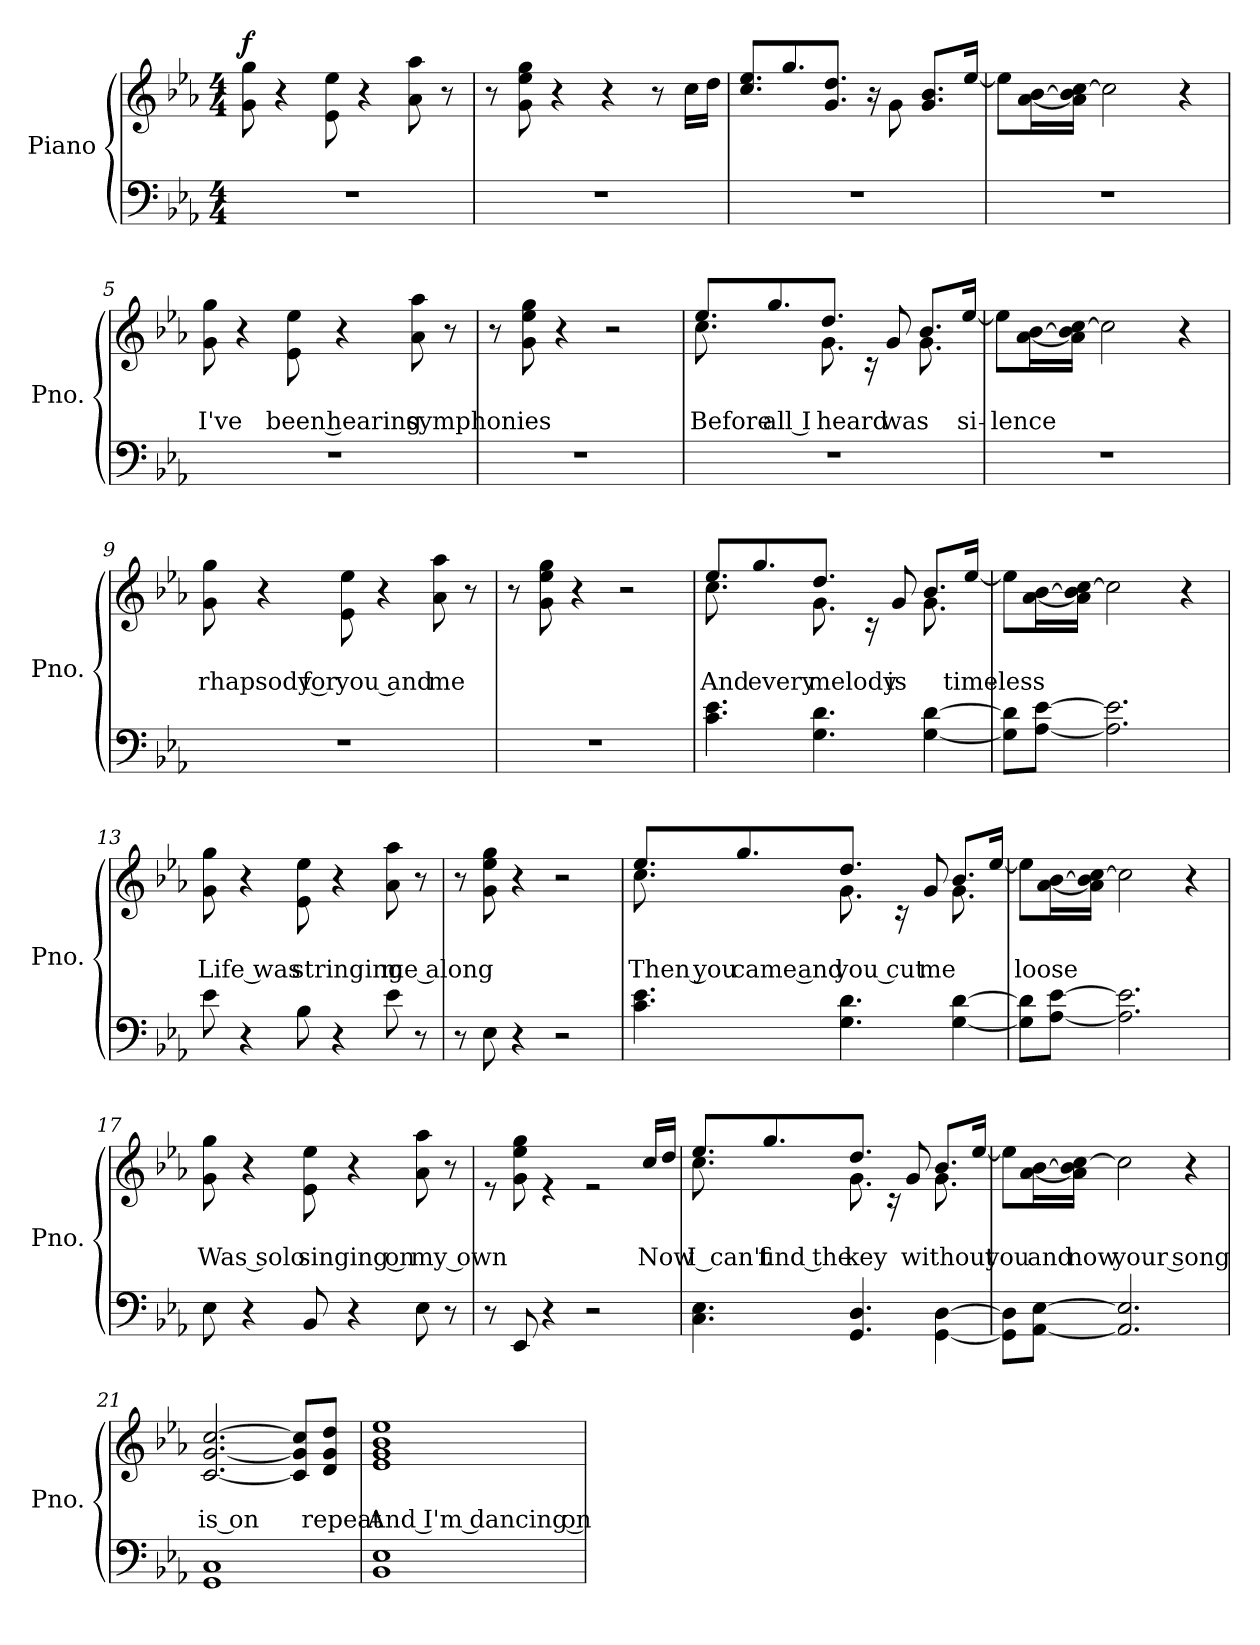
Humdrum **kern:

**kern	**kern	**text	**text	**dynam
*part1	*part1	*part1	*part1	*part1
*staff2	*staff1	*staff1	*staff1	*staff1/2
*I"Piano	*	*	*	*
*I'Pno.	*	*	*	*
*clefF4	*clefG2	*	*	*
*k[b-e-a-]	*k[b-e-a-]	*	*	*
*M4/4	*M4/4	*	*	*
*MM120	*MM120	*	*	*
=1	=1	=1	=1	=1
!	!	!	!	!LO:DY:b
1r	8g\ 8gg\	.	.	f
.	4r	.	.	.
.	8e-\ 8ee-\	.	.	.
.	4r	.	.	.
.	8a-\ 8aa-\	.	.	.
.	8r	.	.	.
=2	=2	=2	=2	=2
1r	8r	.	.	.
.	8g\ 8ee-\ 8gg\	.	.	.
.	4r	.	.	.
.	4r	.	.	.
.	8r	.	.	.
.	16cc\LL	.	.	.
.	16dd\JJ	.	.	.
=3	=3	=3	=3	=3
1r	8.cc/ 8.ee-/L	.	.	.
.	8.gg/	.	.	.
.	8.g/ 8.dd/J	.	.	.
.	16r	.	.	.
.	8g\	.	.	.
.	8.g/ 8.b-/L	.	.	.
.	[16ee-/Jk	.	.	.
=4	=4	=4	=4	=4
1r	8ee-\L]	.	.	.
.	[16a-\ [16b-\L	.	.	.
.	16a-\] 16b-\] [16cc\JJ	.	.	.
.	2cc\]	.	.	.
.	4r	.	.	.
!!LO:LB:g=z
=5	=5	=5	=5	=5
1r	8g\ 8gg\	.	I've	.
.	4r	.	.	.
.	8e-\ 8ee-\	.	been hearing	.
.	4r	.	.	.
.	8a-\ 8aa-\	.	symphonies	.
.	8r	.	.	.
=6	=6	=6	=6	=6
1r	8r	.	.	.
.	8g\ 8ee-\ 8gg\	.	.	.
.	4r	.	.	.
.	2r	.	.	.
=7	=7	=7	=7	=7
*	*^	*	*	*
1r	8.ee-/L	8.cc\	.	Before	.
.	8.gg/	8.ryy	.	all I	.
.	8.dd/J	8.g\	.	heard	.
.	16rc	8.ryy	.	.	.
.	8g/	.	.	was	.
.	8.b-/L	8.g\	.	.	.
.	[16ee-/Jk	16ryy	.	si-	.
*	*v	*v	*	*	*
!!LO:LB:g=z
=8	=8	=8	=8	=8
1r	8ee-\L]	.	-lence	.
.	[16a-\ [16b-\L	.	.	.
.	16a-\] 16b-\] [16cc\JJ	.	.	.
.	2cc\]	.	.	.
.	4r	.	.	.
=9	=9	=9	=9	=9
1r	8g\ 8gg\	.	rhapsody for	.
.	4r	.	.	.
.	8e-\ 8ee-\	.	you and	.
.	4r	.	.	.
.	8a-\ 8aa-\	.	me	.
.	8r	.	.	.
=10	=10	=10	=10	=10
1r	8r	.	.	.
.	8g\ 8ee-\ 8gg\	.	.	.
.	4r	.	.	.
.	2r	.	.	.
=11	=11	=11	=11	=11
*	*^	*	*	*
4.c\ 4.e-\	8.ee-/L	8.cc\	.	And	.
.	8.gg/	8.ryy	.	every	.
4.G\ 4.d\	8.dd/J	8.g\	.	melody	.
.	16rc	8.ryy	.	.	.
.	8g/	.	.	is	.
[4G\ [4d\	8.b-/L	8.g\	.	.	.
.	[16ee-/Jk	16ryy	.	time-	.
*	*v	*v	*	*	*
!!LO:LB:g=z
=12	=12	=12	=12	=12
8G\] 8d\]L	8ee-\L]	.	-less	.
[8A-\ [8e-\J	[16a-\ [16b-\L	.	.	.
.	16a-\] 16b-\] [16cc\JJ	.	.	.
2.A-\] 2.e-\]	2cc\]	.	.	.
.	4r	.	.	.
=13	=13	=13	=13	=13
8e-\	8g\ 8gg\	.	Life was	.
4r	4r	.	.	.
8B-\	8e-\ 8ee-\	.	stringing	.
4r	4r	.	.	.
8e-\	8a-\ 8aa-\	.	me along	.
8r	8r	.	.	.
=14	=14	=14	=14	=14
8r	8r	.	.	.
8E-\	8g\ 8ee-\ 8gg\	.	.	.
4r	4r	.	.	.
2r	2r	.	.	.
!!LO:PB:g=z
=15	=15	=15	=15	=15
*	*^	*	*	*
4.c\ 4.e-\	8.ee-/L	8.cc\	.	Then you	.
.	8.gg/	8.ryy	.	came and	.
4.G\ 4.d\	8.dd/J	8.g\	.	you cut	.
.	16rc	8.ryy	.	.	.
.	8g/	.	.	me	.
[4G\ [4d\	8.b-/L	8.g\	.	.	.
.	[16ee-/Jk	16ryy	.	.	.
*	*v	*v	*	*	*
=16	=16	=16	=16	=16
8G\] 8d\]L	8ee-\L]	.	loose	.
[8A-\ [8e-\J	[16a-\ [16b-\L	.	.	.
.	16a-\] 16b-\] [16cc\JJ	.	.	.
2.A-\] 2.e-\]	2cc\]	.	.	.
.	4r	.	.	.
=17	=17	=17	=17	=17
8E-\	8g\ 8gg\	.	Was solo	.
4r	4r	.	.	.
8BB-/	8e-\ 8ee-\	.	singing on	.
4r	4r	.	.	.
8E-\	8a-\ 8aa-\	.	my own	.
8r	8r	.	.	.
!!LO:LB:g=z
=18	=18	=18	=18	=18
*	*^	*	*	*
8r	8re	2..ryy	.	.	.
8EE-/	8g\ 8ee-\ 8gg\	.	.	.	.
4r	4re	.	.	.	.
2r	2re	.	.	.	.
.	.	16cc/LL	.	Now	.
.	.	16dd/JJ	.	.	.
=19	=19	=19	=19	=19	=19
4.C\ 4.E-\	8.ee-/L	8.cc\	.	I can't	.
.	8.gg/	8.ryy	.	find the	.
4.GG/ 4.D/	8.dd/J	8.g\	.	key	.
.	16rc	8.ryy	.	.	.
.	8g/	.	.	without	.
[4GG\ [4D\	8.b-/L	8.g\	.	.	.
.	[16ee-/Jk	16ryy	.	.	.
*	*v	*v	*	*	*
=20	=20	=20	=20	=20
8GG\] 8D\]L	8ee-\L]	.	you	.
[8AA-\ [8E-\J	[16a-\ [16b-\L	.	and	.
.	16a-\] 16b-\] [16cc\JJ	.	now	.
2.AA-/] 2.E-/]	2cc\]	.	your song	.
.	4r	.	.	.
!!LO:LB:g=z
=21	=21	=21	=21	=21
1GG 1C	[2.c/ [2.g/ [2.cc/	.	is on	.
.	8c/] 8g/] 8cc/]L	.	.	.
.	8d/ 8g/ 8dd/J	.	repeat	.
=22	=22	=22	=22	=22
1BB- 1E-	1e- 1g 1b- 1ee-	.	And I'm dancing on	.
=	=	=	=	=
*-	*-	*-	*-	*-
